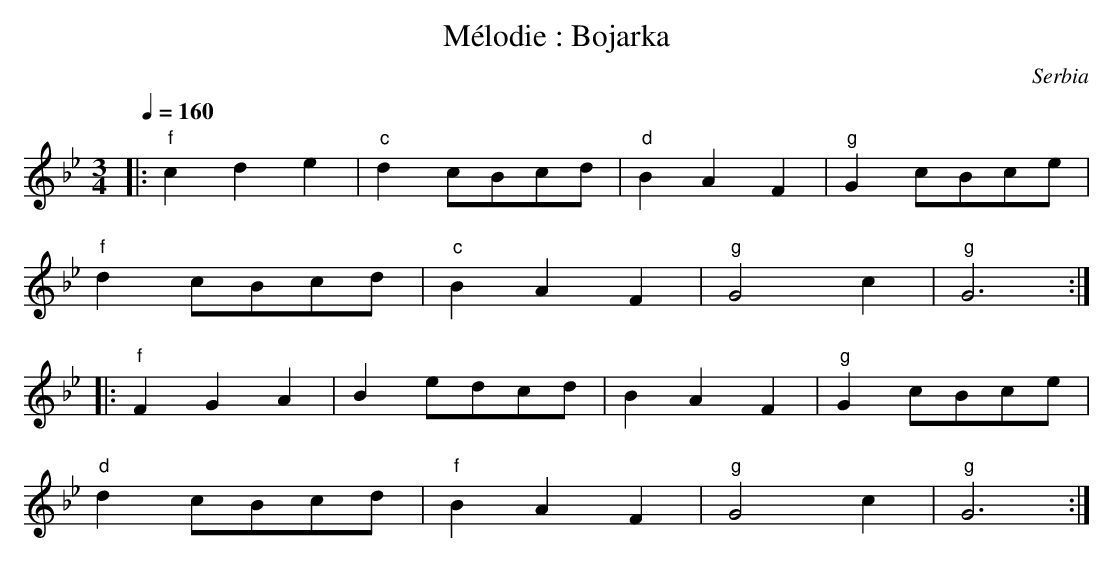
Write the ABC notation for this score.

X:1
T:Mélodie : Bojarka
C:Serbia
M:3/4
L:1/8
Q:1/4=160
K:GMin
|:"f"c2 d2 e2 |"c"d2cBcd   |"d"B2A2F2 |"g"G2 cBce |
"f"d2 cBcd  |"c"B2 A2 F2 |"g"G4c2   |"g"G6      :|
|:"f"F2 G2 A2 |B2 edcd     |B2A2F2    |"g"G2 cBce |
"d"d2 cBcd  |"f"B2 A2 F2 |"g"G4c2   |"g"G6      :|
